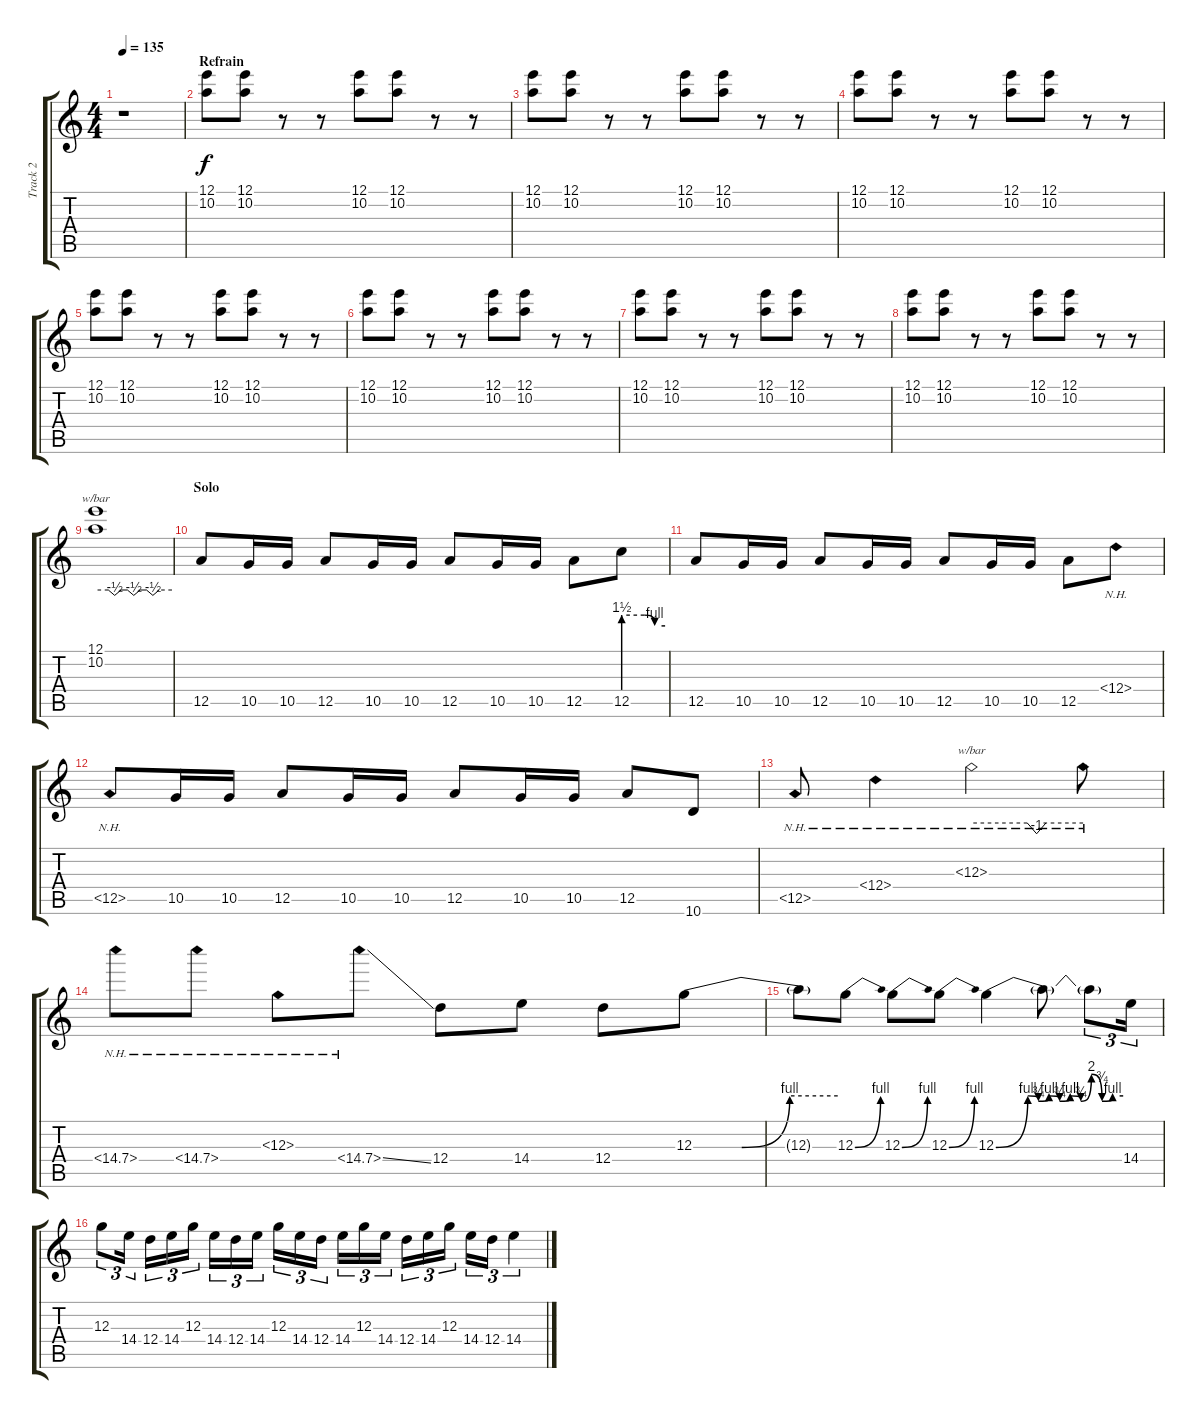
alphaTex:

\track ("Track 2" "Track 2") {instrument distortionguitar}
\staff {score tabs}
\tuning (E4 B3 G3 D3 A2 E2) {hide}
\ts (4 4)
\tempo 135
\clef g2
\ks c
r.1{dy f} |
\section ("" "Refrain")
(12.1 10.2).8 (12.1 10.2).8 r.8 r.8 (12.1 10.2).8 (12.1 10.2).8 r.8 r.8 |
(12.1 10.2).8 (12.1 10.2).8 r.8 r.8 (12.1 10.2).8 (12.1 10.2).8 r.8 r.8 |
(12.1 10.2).8 (12.1 10.2).8 r.8 r.8 (12.1 10.2).8 (12.1 10.2).8 r.8 r.8 |
(12.1 10.2).8 (12.1 10.2).8 r.8 r.8 (12.1 10.2).8 (12.1 10.2).8 r.8 r.8 |
(12.1 10.2).8 (12.1 10.2).8 r.8 r.8 (12.1 10.2).8 (12.1 10.2).8 r.8 r.8 |
(12.1 10.2).8 (12.1 10.2).8 r.8 r.8 (12.1 10.2).8 (12.1 10.2).8 r.8 r.8 |
(12.1 10.2).8 (12.1 10.2).8 r.8 r.8 (12.1 10.2).8 (12.1 10.2).8 r.8 r.8 |
(12.1 10.2).1{tbe (custom default 0 0 10 0 15 -2 20 0 25 0 30 -2 35 0 40 0 45 -2 50 0 60 0)} |
\section ("" "Solo")
12.5.8 10.5.16 10.5.16 12.5.8 10.5.16 10.5.16 12.5.8 10.5.16 10.5.16 12.5.8 12.5{be (custom 0 6 30 6 45 4 60 4)}.8 |
12.5.8 10.5.16 10.5.16 12.5.8 10.5.16 10.5.16 12.5.8 10.5.16 10.5.16 12.5.8 12.4{nh}.8 |
12.5{nh}.8 10.5.16 10.5.16 12.5.8 10.5.16 10.5.16 12.5.8 10.5.16 10.5.16 12.5.8 10.6.8 |
12.5{nh}.8 12.4{nh}.4 12.3{nh}.2{tbe (custom default 0 0 30 0 35 -4 40 0 60 0)} 12.3{nh t}.8 |
14.4{nh}.8 14.4{nh}.8 12.3{nh}.8 14.4{nh ss}.8 12.4.8 14.4.8 12.4.8 12.3{be (custom 0 0 20 0 40 4 60 4)}.8 |
12.3{t}.8 12.3{be (bend 0 0 60 4)}.8 12.3{be (bend 0 0 60 4)}.8 12.3{be (bend 0 0 60 4)}.8 12.3{be (custom 0 0 15 4 20 3 25 4 30 3 35 4 40 3 45 8 50 3 55 4 60 4)}.4 12.3{t}.8 12.3{t}.8{tu (3 2)} 14.4.16{tu (3 2)} |
12.3.8{tu (3 2)} 14.4.16{tu (3 2)} 12.4.16{tu (3 2)} 14.4.16{tu (3 2)} 12.3.16{tu (3 2)} 14.4.16{tu (3 2)} 12.4.16{tu (3 2)} 14.4.16{tu (3 2)} 12.3.16{tu (3 2)} 14.4.16{tu (3 2)} 12.4.16{tu (3 2)} 14.4.16{tu (3 2)} 12.3.16{tu (3 2)} 14.4.16{tu (3 2)} 12.4.16{tu (3 2)} 14.4.16{tu (3 2)} 12.3.16{tu (3 2)} 14.4.16{tu (3 2)} 12.4.16{tu (3 2)} 14.4.4{tu (3 2)}
